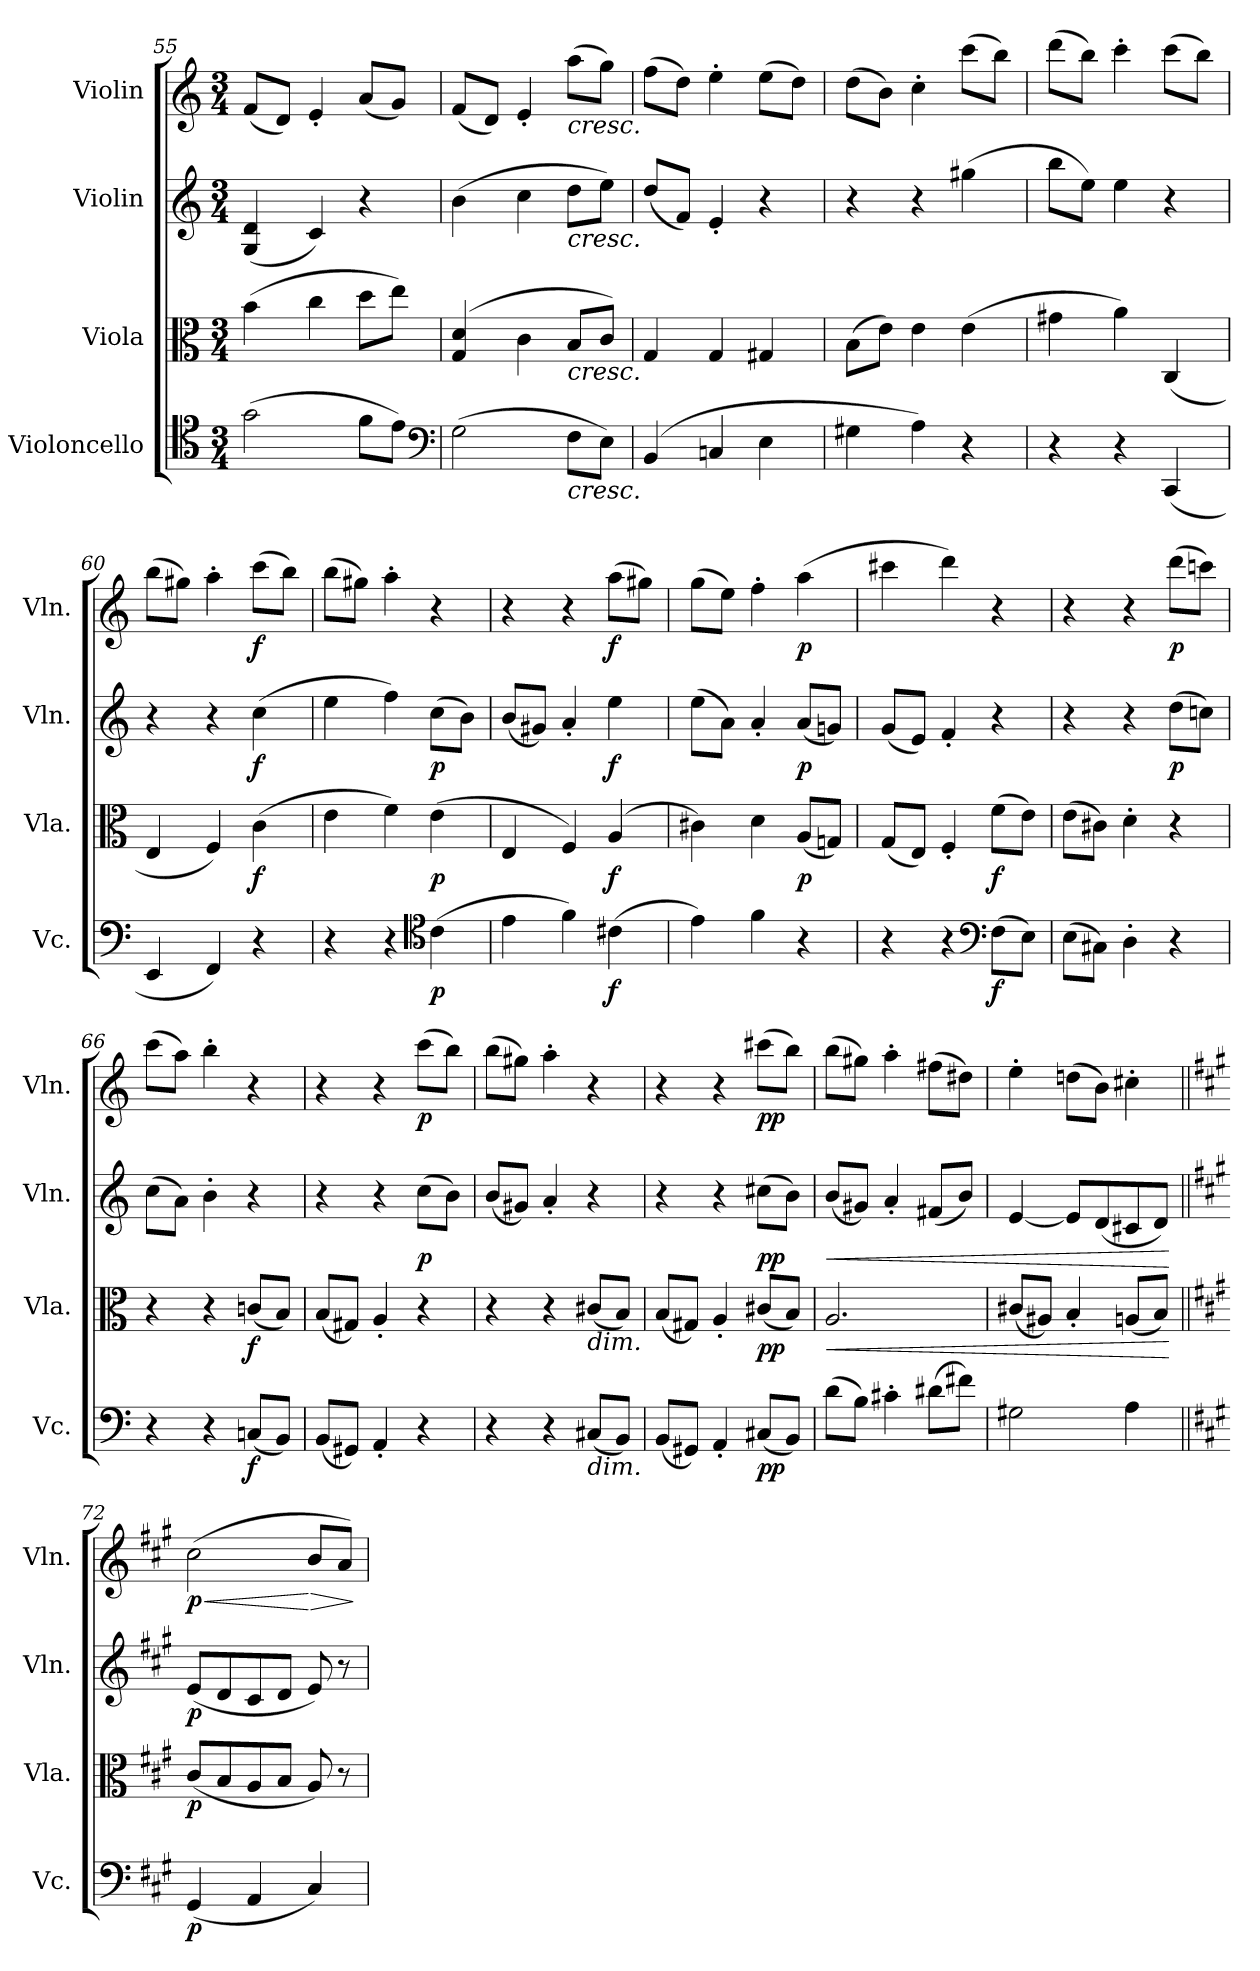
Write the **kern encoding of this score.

**kern	**dynam	**kern	**dynam	**kern	**dynam	**kern	**dynam
*part4	*part4	*part3	*part3	*part2	*part2	*part1	*part1
*staff4	*staff4	*staff3	*staff3	*staff2	*staff2	*staff1	*staff1
*I"Violoncello	*	*I"Viola	*	*I"Violin	*	*I"Violin	*
*I'Vc.	*	*I'Vla.	*	*I'Vln.	*	*I'Vln.	*
*clefC4	*	*clefC3	*	*clefG2	*	*clefG2	*
*k[]	*	*k[]	*	*k[]	*	*k[]	*
*M3/4	*	*M3/4	*	*M3/4	*	*M3/4	*
=55	=55	=55	=55	=55	=55	=55	=55
(2g	.	(4b	.	(4G 4d	.	(8fL	.
.	.	.	.	.	.	8dJ)	.
.	.	4cc	.	4c)	.	4e'	.
8fL	.	8ddL	.	4r	.	(8aL	.
8eJ)	.	8eeJ)	.	.	.	8gJ)	.
*clefF4	*	*	*	*	*	*	*
=56	=56	=56	=56	=56	=56	=56	=56
(2G	.	(4G 4d	.	(4b	.	(8fL	.
.	.	.	.	.	.	8dJ)	.
.	.	4c	.	4cc	.	4e'	.
!	!	!	!	!	!	!LO:TX:b:i:t=cresc.	!
!	!	!	!	!LO:TX:b:i:t=cresc.	!	!	!
!	!	!LO:TX:b:i:t=cresc.	!	!	!	!	!
!LO:TX:b:i:t=cresc.	!	!	!	!	!	!	!
8FL	.	8BL	.	8ddL	.	(8aaL	.
8EJ)	.	8cJ)	.	8eeJ)	.	8ggJ)	.
=57	=57	=57	=57	=57	=57	=57	=57
(4BB	.	4G	.	(8ddL	.	(8ffL	.
.	.	.	.	8fJ)	.	8ddJ)	.
4Cn	.	4G	.	4e'	.	4ee'	.
4E	.	4G#X	.	4r	.	(8eeL	.
.	.	.	.	.	.	8ddJ)	.
=58	=58	=58	=58	=58	=58	=58	=58
4G#X	.	(8BL	.	4r	.	(8ddL	.
.	.	8eJ)	.	.	.	8bJ)	.
4A)	.	4e	.	4r	.	4cc'	.
4r	.	(4e	.	(4gg#X	.	(8cccL	.
.	.	.	.	.	.	8bbJ)	.
=59	=59	=59	=59	=59	=59	=59	=59
4r	.	4g#X	.	8bbL	.	(8dddL	.
.	.	.	.	8eeJ)	.	8bbJ)	.
4r	.	4a)	.	4ee	.	4ccc'	.
(4CC	.	(4C	.	4r	.	(8cccL	.
.	.	.	.	.	.	8bbJ)	.
=60	=60	=60	=60	=60	=60	=60	=60
4EE	.	4E	.	4r	.	(8bbL	.
.	.	.	.	.	.	8gg#XJ)	.
4FF)	.	4F)	.	4r	.	4aa'	.
4r	.	(4c	f	(4cc	f	(8cccL	f
.	.	.	.	.	.	8bbJ)	.
=61	=61	=61	=61	=61	=61	=61	=61
4r	.	4e	.	4ee	.	(8bbL	.
.	.	.	.	.	.	8gg#XJ)	.
4r	.	4f)	.	4ff)	.	4aa'	.
*clefC4	*	*	*	*	*	*	*
(4c	p	(4e	p	(8ccL	p	4r	.
.	.	.	.	8bJ)	.	.	.
=62	=62	=62	=62	=62	=62	=62	=62
4e	.	4E	.	(8bL	.	4r	.
.	.	.	.	8g#XJ)	.	.	.
4f)	.	4F)	.	4a'	.	4r	.
(4c#X	f	(4A	f	4ee	f	(8aaL	f
.	.	.	.	.	.	8gg#XJ)	.
=63	=63	=63	=63	=63	=63	=63	=63
4e)	.	4c#X)	.	(8eeL	.	(8ggL	.
.	.	.	.	8aJ)	.	8eeJ)	.
4f	.	4d	.	4a'	.	4ff'	.
4r	.	(8AL	p	(8aL	p	(4aa	p
.	.	8GnJ)	.	8gnJ)	.	.	.
=64	=64	=64	=64	=64	=64	=64	=64
4r	.	(8GL	.	(8gL	.	4ccc#X	.
.	.	8EJ)	.	8eJ)	.	.	.
4r	.	4F'	.	4f'	.	4ddd)	.
*clefF4	*	*	*	*	*	*	*
(8FL	f	(8fL	f	4r	.	4r	.
8EJ)	.	8eJ)	.	.	.	.	.
=65	=65	=65	=65	=65	=65	=65	=65
(8EL	.	(8eL	.	4r	.	4r	.
8C#XJ)	.	8c#XJ)	.	.	.	.	.
4D'	.	4d'	.	4r	.	4r	.
4r	.	4r	.	(8ddL	p	(8dddL	p
.	.	.	.	8ccnJ)	.	8cccnJ)	.
=66	=66	=66	=66	=66	=66	=66	=66
4r	.	4r	.	(8ccL	.	(8cccL	.
.	.	.	.	8aJ)	.	8aaJ)	.
4r	.	4r	.	4b'	.	4bb'	.
(8CnL	f	(8cnL	f	4r	.	4r	.
8BBJ)	.	8BJ)	.	.	.	.	.
=67	=67	=67	=67	=67	=67	=67	=67
(8BBL	.	(8BL	.	4r	.	4r	.
8GG#XJ)	.	8G#XJ)	.	.	.	.	.
4AA'	.	4A'	.	4r	.	4r	.
4r	.	4r	.	(8ccL	p	(8cccL	p
.	.	.	.	8bJ)	.	8bbJ)	.
=68	=68	=68	=68	=68	=68	=68	=68
4r	.	4r	.	(8bL	.	(8bbL	.
.	.	.	.	8g#XJ)	.	8gg#XJ)	.
4r	.	4r	.	4a'	.	4aa'	.
!	!	!LO:TX:b:i:t=dim.	!	!	!	!	!
!LO:TX:b:i:t=dim.	!	!	!	!	!	!	!
(8C#XL	.	(8c#XL	.	4r	.	4r	.
8BBJ)	.	8BJ)	.	.	.	.	.
=69	=69	=69	=69	=69	=69	=69	=69
(8BBL	.	(8BL	.	4r	.	4r	.
8GG#XJ)	.	8G#XJ)	.	.	.	.	.
4AA'	.	4A'	.	4r	.	4r	.
(8C#XL	pp	(8c#XL	pp	(8cc#XL	pp	(8ccc#XL	pp
8BBJ)	.	8BJ)	.	8bJ)	.	8bbJ)	.
=70	=70	=70	=70	=70	=70	=70	=70
!	!	!	!LO:HP:b	!	!LO:HP:b	!	!
(8dL	.	2.A	<	(8bL	<	(8bbL	.
8BJ)	.	.	.	8g#XJ)	.	8gg#XJ)	.
4c#X'	.	.	.	4a'	.	4aa'	.
(8d#XL	.	.	.	(8f#XL	.	(8ff#XL	.
8f#XJ)	.	.	.	8bJ)	.	8dd#XJ)	.
=71	=71	=71	=71	=71	=71	=71	=71
2G#X	.	(8c#XL	.	[4e	.	4ee'	.
.	.	8A#XJ)	.	.	.	.	.
.	.	4B'	.	8eL]	.	(8ddnL	.
.	.	.	.	(8d	.	8bJ)	.
4A	.	(8AnL	.	8c#X	.	4cc#X'	.
.	.	8BJ)	.	8dJ)	.	.	.
.	.	.	[	.	[	.	.
=72||	=72||	=72||	=72||	=72||	=72||	=72||	=72||
*k[f#c#g#]	*	*k[f#c#g#]	*	*k[f#c#g#]	*	*k[f#c#g#]	*
!	!	!	!	!	!	!	!LO:HP:b
(4GG#	p	(8c#L	p	(8eL	p	(2cc#	< p
.	.	8B	.	8d	.	.	.
4AA	.	8A	.	8c#	.	.	.
.	.	8BJ	.	8dJ	.	.	.
!	!	!	!	!	!	!	!LO:HP:n=1:b
4C#)	.	8A)	.	8e)	.	8bL	[ >
.	.	8r	.	8r	.	8aJ)	.
.	.	.	.	.	.	.	]
=	=	=	=	=	=	=	=
*-	*-	*-	*-	*-	*-	*-	*-
